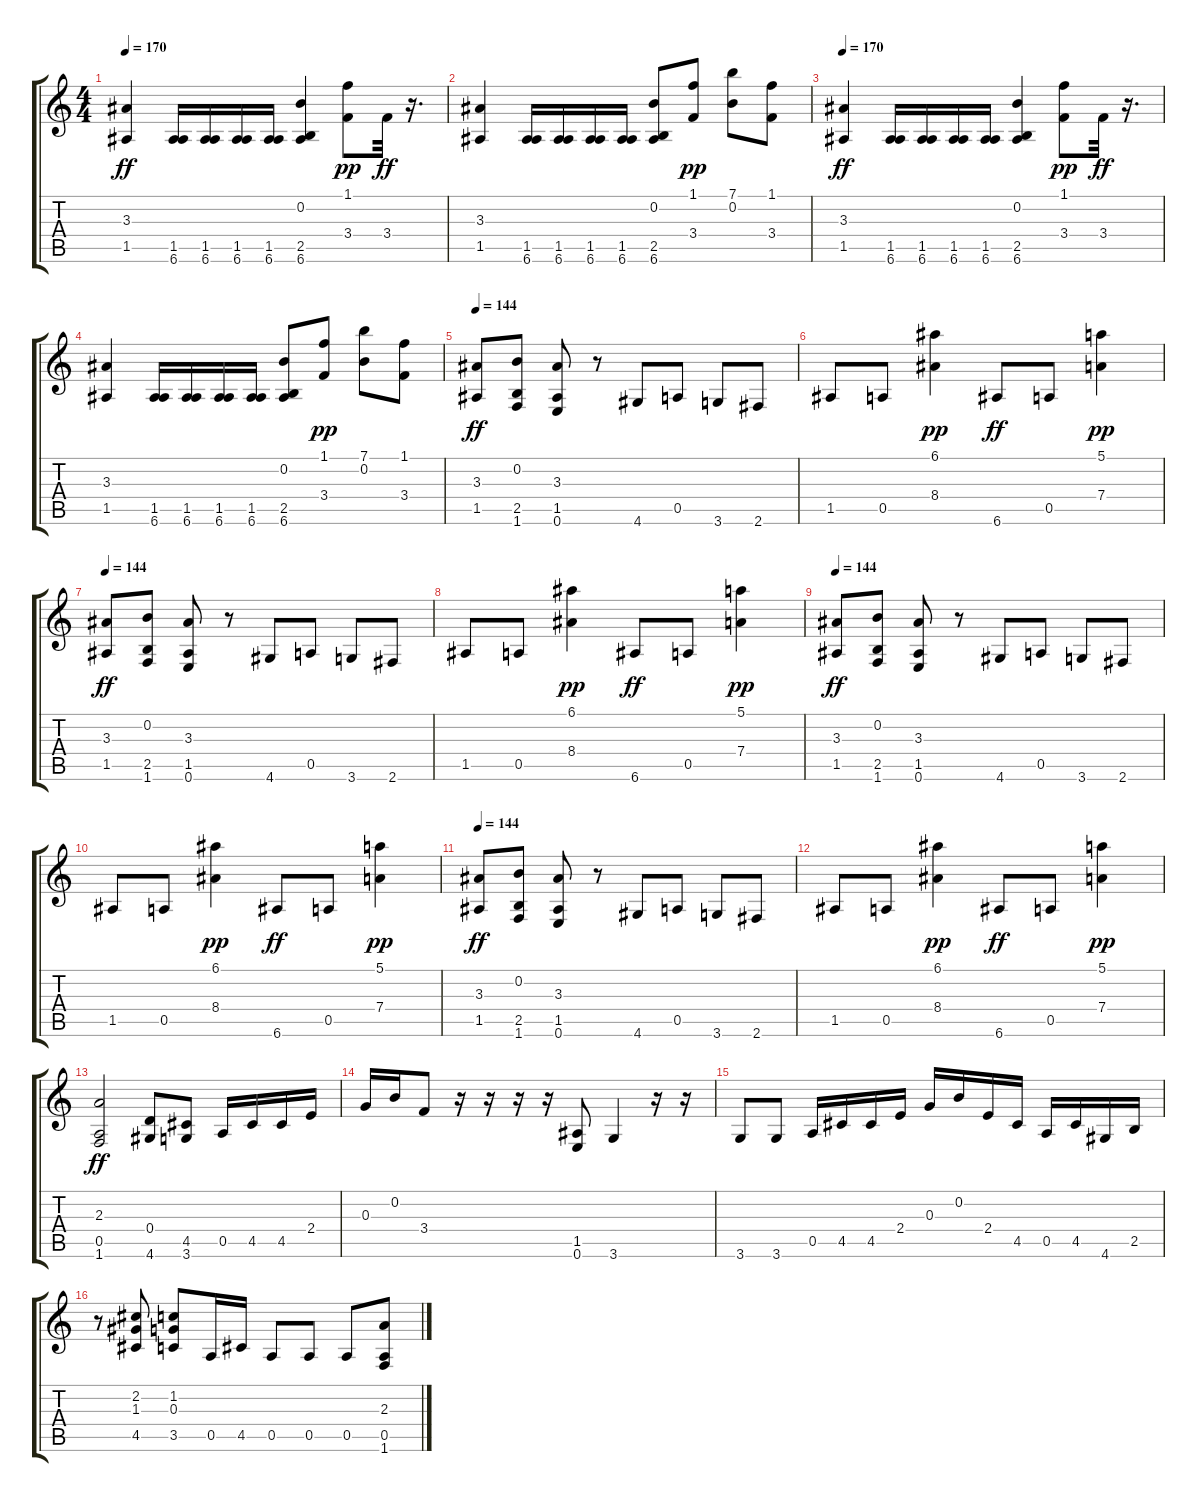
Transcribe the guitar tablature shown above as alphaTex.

\track "" {instrument distortionguitar}
\staff {score tabs}
\tuning (E4 B3 G3 D3 A2 E2) {hide}
\ts (4 4)
\tempo 170
\clef g2
\ks c
(3.3 1.5).4{dy ff} (1.5 6.6).16 (1.5 6.6).16 (1.5 6.6).16 (1.5 6.6).16 (0.2 2.5 6.6).4 (1.1 3.4).8{dy pp} 3.4.32{dy ff} r.16{d} |
(3.3 1.5).4 (1.5 6.6).16 (1.5 6.6).16 (1.5 6.6).16 (1.5 6.6).16 (0.2 2.5 6.6).8 (1.1 3.4).8{dy pp} (7.1 0.2).8 (1.1 3.4).8 |
\tempo 170
(3.3 1.5).4{dy ff} (1.5 6.6).16 (1.5 6.6).16 (1.5 6.6).16 (1.5 6.6).16 (0.2 2.5 6.6).4 (1.1 3.4).8{dy pp} 3.4.32{dy ff} r.16{d} |
(3.3 1.5).4 (1.5 6.6).16 (1.5 6.6).16 (1.5 6.6).16 (1.5 6.6).16 (0.2 2.5 6.6).8 (1.1 3.4).8{dy pp} (7.1 0.2).8 (1.1 3.4).8 |
\tempo 144
(3.3 1.5).8{dy ff} (0.2 2.5 1.6).8 (3.3 1.5 0.6).8 r.8 4.6.8 0.5.8 3.6.8 2.6.8 |
1.5.8 0.5.8 (6.1 8.4).4{dy pp} 6.6.8{dy ff} 0.5.8 (5.1 7.4).4{dy pp} |
\tempo 144
(3.3 1.5).8{dy ff} (0.2 2.5 1.6).8 (3.3 1.5 0.6).8 r.8 4.6.8 0.5.8 3.6.8 2.6.8 |
1.5.8 0.5.8 (6.1 8.4).4{dy pp} 6.6.8{dy ff} 0.5.8 (5.1 7.4).4{dy pp} |
\tempo 144
(3.3 1.5).8{dy ff} (0.2 2.5 1.6).8 (3.3 1.5 0.6).8 r.8 4.6.8 0.5.8 3.6.8 2.6.8 |
1.5.8 0.5.8 (6.1 8.4).4{dy pp} 6.6.8{dy ff} 0.5.8 (5.1 7.4).4{dy pp} |
\tempo 144
(3.3 1.5).8{dy ff} (0.2 2.5 1.6).8 (3.3 1.5 0.6).8 r.8 4.6.8 0.5.8 3.6.8 2.6.8 |
1.5.8 0.5.8 (6.1 8.4).4{dy pp} 6.6.8{dy ff} 0.5.8 (5.1 7.4).4{dy pp} |
(2.3 0.5 1.6).2{dy ff} (0.4 4.6).8 (4.5 3.6).8 0.5.16 4.5.16 4.5.16 2.4.16 |
0.3.16 0.2.16 3.4.8 r.16 r.16 r.16 r.16 (1.5 0.6).8 3.6.4 r.16 r.16 |
3.6.8 3.6.8 0.5.16 4.5.16 4.5.16 2.4.16 0.3.16 0.2.16 2.4.16 4.5.16 0.5.16 4.5.16 4.6.16 2.5.16 |
r.8 (2.2 1.3 4.5).8 (1.2 0.3 3.5).8 0.5.16 4.5.16 0.5.8 0.5.8 0.5.8 (2.3 0.5 1.6).8
